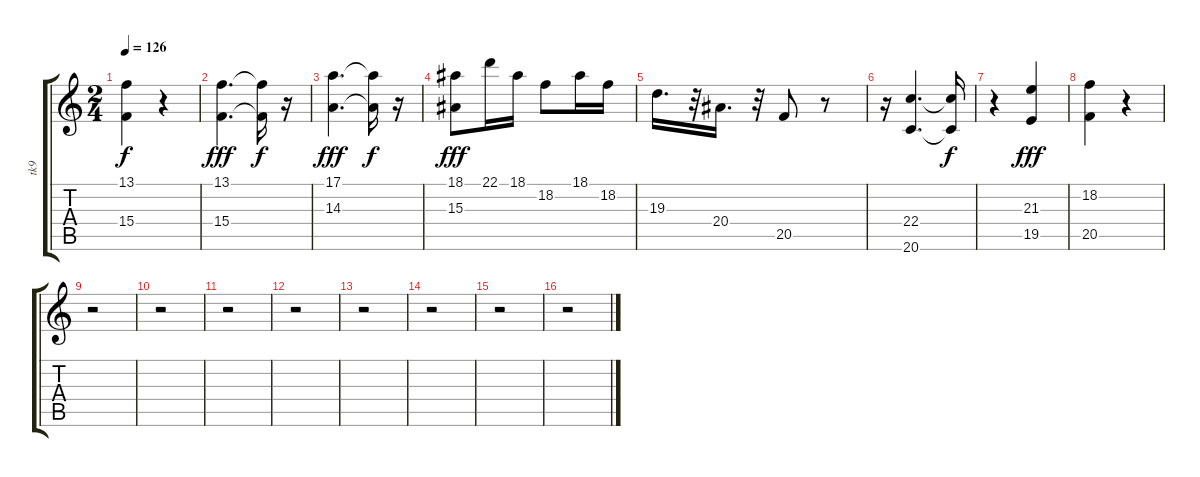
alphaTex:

\track ("tk9" "tk9") {instrument stringensemble1}
\staff {score tabs}
\tuning (E4 B3 G3 D3 A2 E2) {hide}
\ts (2 4)
\tempo 126
\clef g2
\ks c
(13.1{t} 15.4{t}).4{dy f} r.4 |
(13.1 15.4).4{d dy fff} (13.1{t} 15.4{t}).16{dy f} r.16 |
(17.1 14.3).4{d dy fff} (17.1{t} 14.3{t}).16{dy f} r.16 |
(18.1 15.3).8{dy fff} 22.1.16 18.1.16 18.2.8 18.1.16 18.2.16 |
19.3.16{d} r.32 20.4.16{d} r.32 20.5.8 r.8 |
r.16 (22.4 20.6).4{d} (22.4{t} 20.6{t}).16{dy f} |
r.4 (21.3 19.5).4{dy fff} |
(18.2 20.5).4 r.4 |
r.2 |
r.2 |
r.2 |
r.2 |
r.2 |
r.2 |
r.2 |
r.2
